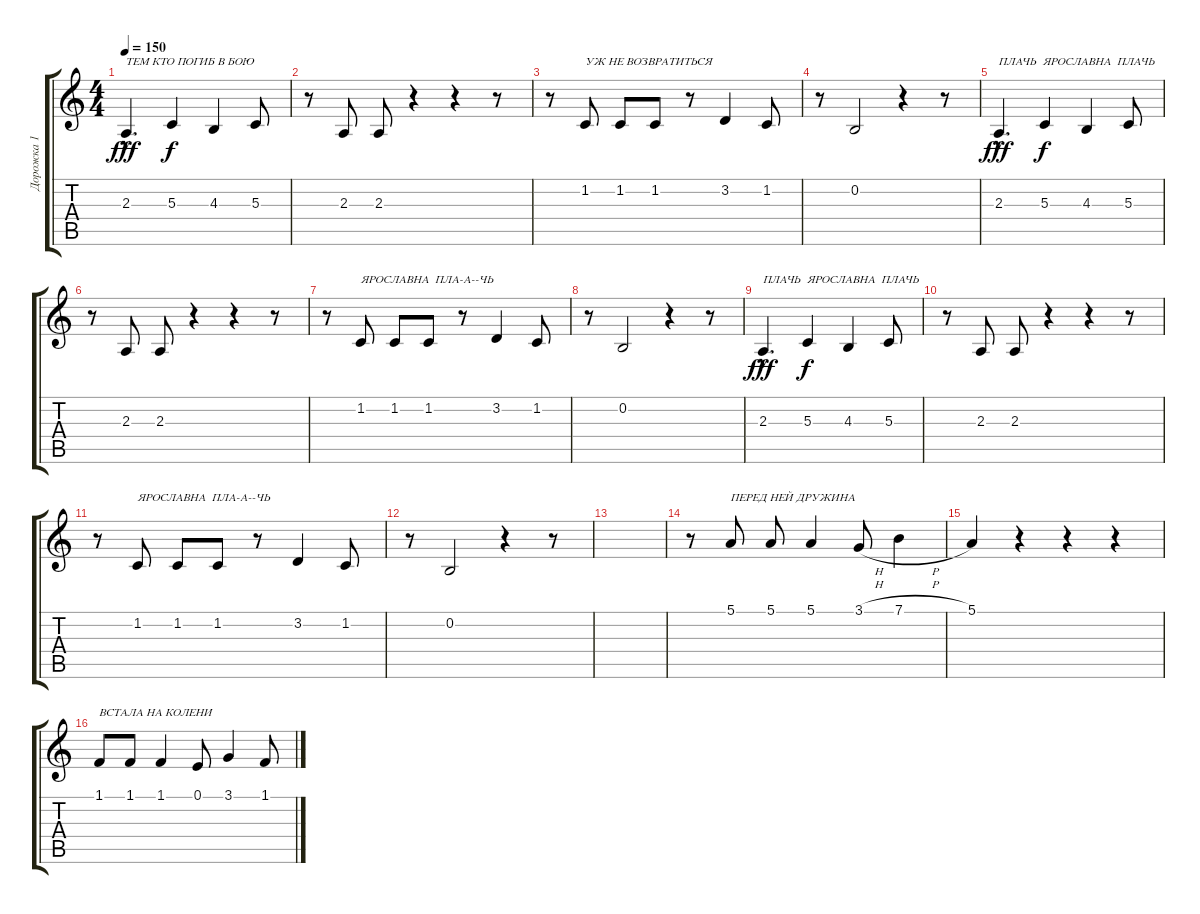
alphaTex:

\track ("Дорожка 1" "Дорожка 1") {instrument acousticgrandpiano}
\staff {score tabs}
\tuning (E4 B3 G3 D3 A2 E2) {hide}
\ts (4 4)
\tempo 150
\clef g2
\ks c
2.3{hac}.4{d txt "ТЕМ КТО ПОГИБ В БОЮ" dy fff} 5.3.4{dy f} 4.3.4 5.3.8 |
r.8 2.3.8 2.3.8 r.4 r.4 r.8 |
r.8 1.2.8{txt "УЖ НЕ ВОЗВРАТИТЬСЯ"} 1.2.8 1.2.8 r.8 3.2.4 1.2.8 |
r.8 0.2.2 r.4 r.8 |
2.3{hac}.4{d txt "ПЛАЧЬ  ЯРОСЛАВНА  ПЛАЧЬ" dy fff} 5.3.4{dy f} 4.3.4 5.3.8 |
r.8 2.3.8 2.3.8 r.4 r.4 r.8 |
r.8 1.2.8{txt "ЯРОСЛАВНА  ПЛА-А--ЧЬ"} 1.2.8 1.2.8 r.8 3.2.4 1.2.8 |
r.8 0.2.2 r.4 r.8 |
2.3{hac}.4{d txt "ПЛАЧЬ  ЯРОСЛАВНА  ПЛАЧЬ" dy fff} 5.3.4{dy f} 4.3.4 5.3.8 |
r.8 2.3.8 2.3.8 r.4 r.4 r.8 |
r.8 1.2.8{txt "ЯРОСЛАВНА  ПЛА-А--ЧЬ"} 1.2.8 1.2.8 r.8 3.2.4 1.2.8 |
r.8 0.2.2 r.4 r.8 |
|
r.8 5.1.8{txt "ПЕРЕД НЕЙ ДРУЖИНА"} 5.1.8 5.1.4 3.1{h}.8 7.1{h}.4 |
5.1.4 r.4 r.4 r.4 |
1.1.8{txt "ВСТАЛА НА КОЛЕНИ"} 1.1.8 1.1.4 0.1.8 3.1.4 1.1.8
